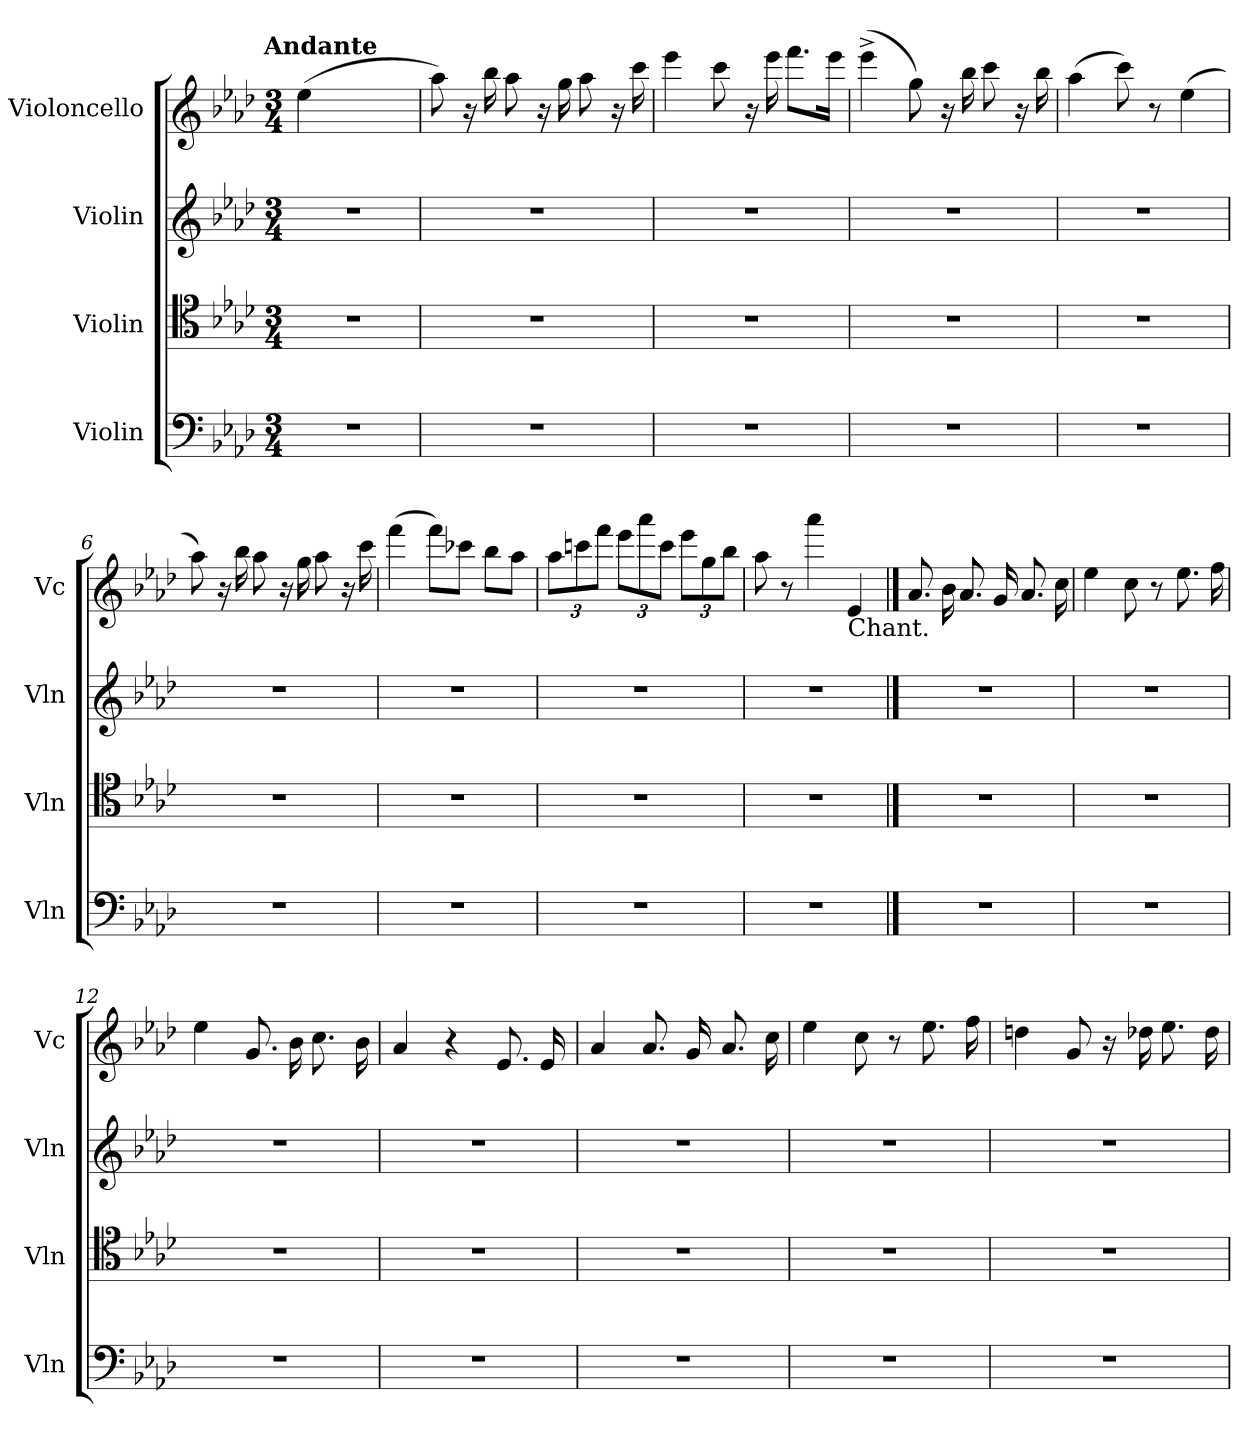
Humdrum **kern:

**kern	**kern	**kern	**kern
*part4	*part3	*part2	*part1
*staff4	*staff3	*staff2	*staff1
*I"Violin	*I"Violin	*I"Violin	*I"Violoncello
*I'Vln	*I'Vln	*I'Vln	*I'Vc
*clefF4	*clefC4	*clefG2	*clefG2
*k[b-e-a-d-]	*k[b-e-a-d-]	*k[b-e-a-d-]	*k[b-e-a-d-]
!!LO:TX:omd:t=Andante
*M3/4	*M3/4	*M3/4	*M3/4
*MM92	*MM92	*MM92	*MM92
=1	=1	=1	=1
2.r	2.r	2.r	(>4ee-\
.	.	.	2ryy
=2	=2	=2	=2
2.r	2.r	2.r	8aa-\)
.	.	.	16r
.	.	.	16bb-\
.	.	.	8aa-\
.	.	.	16r
.	.	.	16gg\
.	.	.	8aa-\
.	.	.	16r
.	.	.	16ccc\
=3	=3	=3	=3
2.r	2.r	2.r	4eee-\
.	.	.	8ccc\
.	.	.	16r
.	.	.	16eee-\
.	.	.	8.fff\L
.	.	.	16eee-\Jk
=4	=4	=4	=4
2.r	2.r	2.r	(>4eee-^\
.	.	.	8gg\)
.	.	.	16r
.	.	.	16bb-\
.	.	.	8ccc\
.	.	.	16r
.	.	.	16bb-\
=5	=5	=5	=5
2.r	2.r	2.r	(>4aa-\
.	.	.	8ccc\)
.	.	.	8r
.	.	.	(>4ee-\
!!LO:LB:g=z
=6	=6	=6	=6
2.r	2.r	2.r	8aa-\)
.	.	.	16r
.	.	.	16bb-\
.	.	.	8aa-\
.	.	.	16r
.	.	.	16gg\
.	.	.	8aa-\
.	.	.	16r
.	.	.	16ccc\
=7	=7	=7	=7
2.r	2.r	2.r	(>4fff\
.	.	.	8fff\L)
.	.	.	8ccc-X\J
.	.	.	8bb-\L
.	.	.	8aa-\J
=8	=8	=8	=8
*	*	*	*Xbrackettup
2.r	2.r	2.r	12aa-\L
.	.	.	12cccn\
.	.	.	12fff\J
.	.	.	12eee-\L
.	.	.	12aaa-\
.	.	.	12ccc\J
.	.	.	12eee-\L
.	.	.	12gg\
.	.	.	12bb-\J
=9	=9	=9	=9
2.r	2.r	2.r	8aa-\
.	.	.	8r
.	.	.	4aaa-\
!	!	!	!LO:TX:b:t=Chant.
.	.	.	4e-/
!!LO:LB:g=z
==10	==10	==10	==10
2.r	2.r	2.r	8.a-/
.	.	.	16b-\
.	.	.	8.a-/
.	.	.	16g/
.	.	.	8.a-/
.	.	.	16cc\
=11	=11	=11	=11
2.r	2.r	2.r	4ee-\
.	.	.	8cc\
.	.	.	8r
.	.	.	8.ee-\
.	.	.	16ff\
=12	=12	=12	=12
2.r	2.r	2.r	4ee-\
.	.	.	8.g/
.	.	.	16b-\
.	.	.	8.cc\
.	.	.	16b-\
=13	=13	=13	=13
2.r	2.r	2.r	4a-/
.	.	.	4r
.	.	.	8.e-/
.	.	.	16e-/
=14	=14	=14	=14
2.r	2.r	2.r	4a-/
.	.	.	8.a-/
.	.	.	16g/
.	.	.	8.a-/
.	.	.	16cc\
!!LO:PB:g=z
=15	=15	=15	=15
2.r	2.r	2.r	4ee-\
.	.	.	8cc\
.	.	.	8r
.	.	.	8.ee-\
.	.	.	16ff\
=16	=16	=16	=16
2.r	2.r	2.r	4ddn\
.	.	.	8g/
.	.	.	16r
.	.	.	16dd-X\
.	.	.	8.ee-\
.	.	.	16dd-\
=	=	=	=
*-	*-	*-	*-
